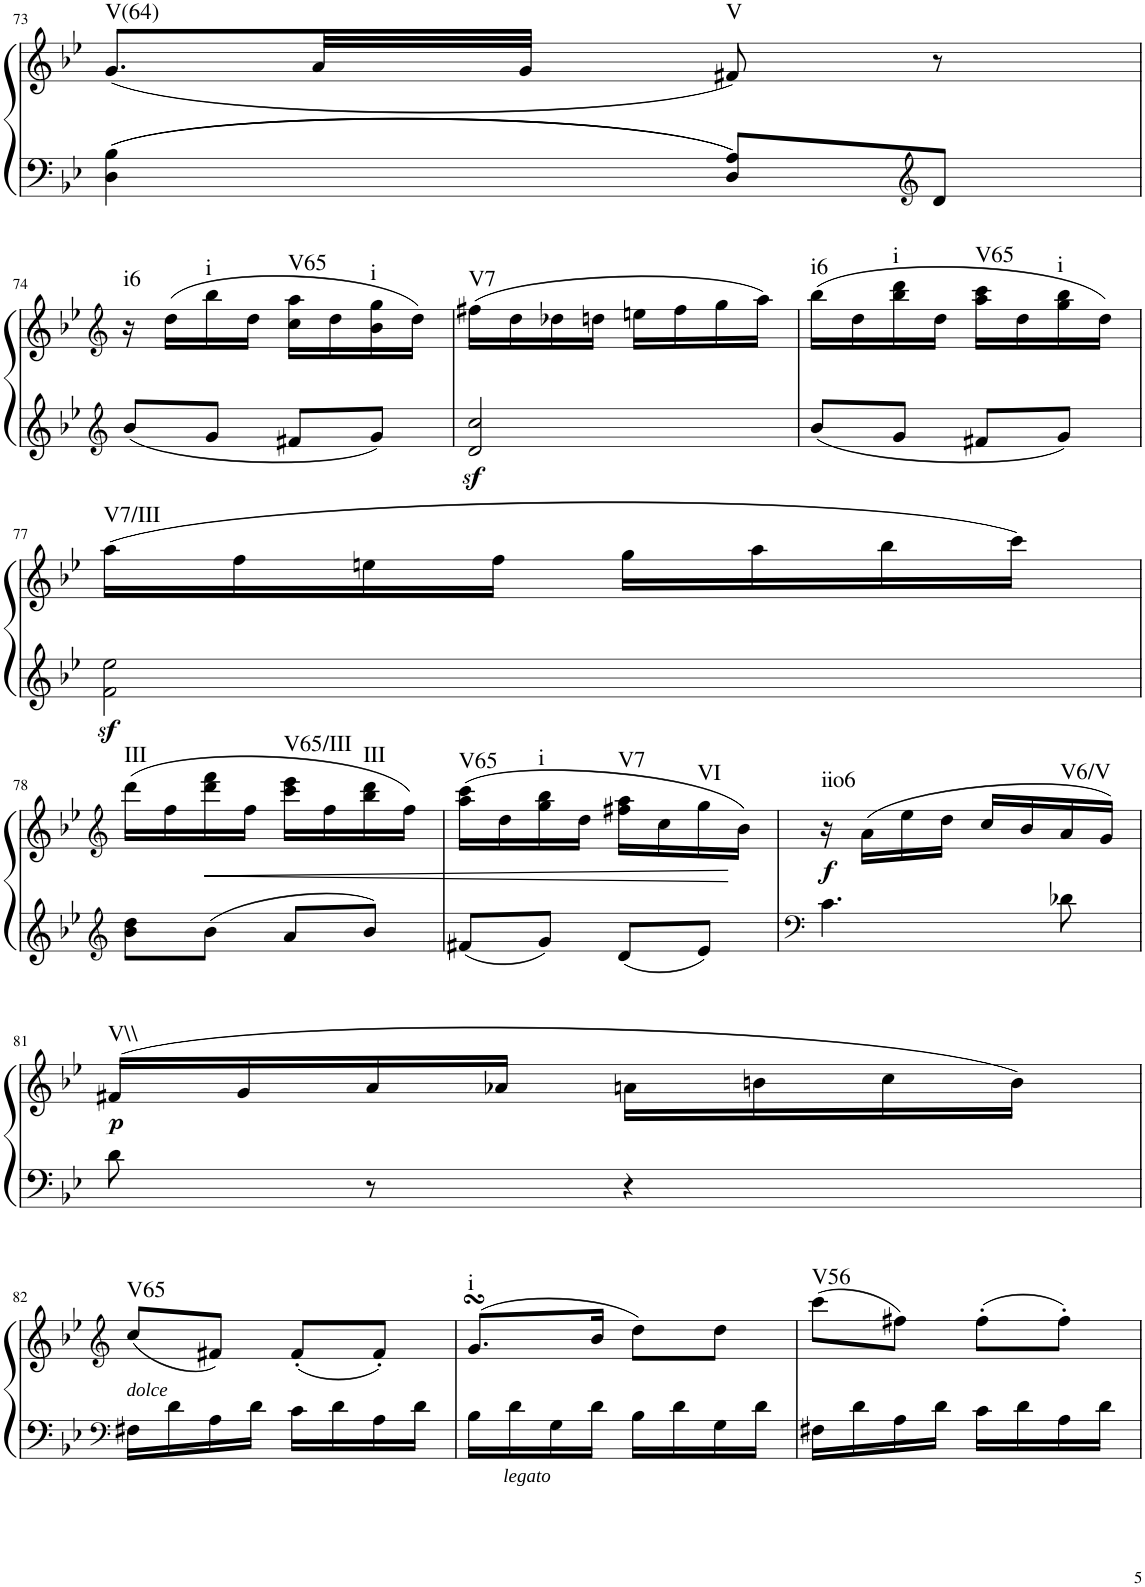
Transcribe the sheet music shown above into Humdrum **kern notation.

**kern	**kern	**dynam	**harte
*part1	*part1	*part1	*part1
*staff2	*staff1	*staff1/2	*
*I"Klavier linke Hand	*	*	*
!!LO:PB:g=z
*clefF4	*clefG2	*	*
*k[b-e-]	*k[b-e-]	*	*
*M2/4	*M2/4	*	*
=73	=73	=73	=73
!	!	!	!LO:H:kt=V(64)
4D\ 4B-\	(8.g/L	.	N
.	32a/LL	.	.
.	32g/JJJ	.	.
!	!	!	!LO:H:kt=V
8D/ 8A/L	8f#X/)	.	N
*clefG2	*	*	*
8d/J	8r	.	.
!!LO:LB:g=z
=74	=74	=74	=74
*clefG2	*clefG2	*	*
!	!	!	!LO:H:kt=i6
8b-/L	16r	.	N
.	(16dd\LL	.	.
!	!	!	!LO:H:kt=i
8g/J	16bb-\	.	N
.	16dd\JJ	.	.
!	!	!	!LO:H:kt=V65
8f#X/L	16cc\ 16aa\LL	.	N
.	16dd\	.	.
!	!	!	!LO:H:kt=i
8g/J	16b-\ 16gg\	.	N
.	16dd\JJ)	.	.
=75	=75	=75	=75
!	!	!	!LO:H:kt=V7
2d/z< 2cc/z<	(16ff#X\LL	.	N
.	16dd\	.	.
.	16dd-X\	.	.
.	16ddn\JJ	.	.
.	16een\LL	.	.
.	16ff#\	.	.
.	16gg\	.	.
.	16aa\JJ)	.	.
=76	=76	=76	=76
!	!	!	!LO:H:kt=i6
8b-/L	(16bb-\LL	.	N
.	16dd\	.	.
!	!	!	!LO:H:kt=i
8g/J	16bb-\ 16ddd\	.	N
.	16dd\JJ	.	.
!	!	!	!LO:H:kt=V65
8f#X/L	16aa\ 16ccc\LL	.	N
.	16dd\	.	.
!	!	!	!LO:H:kt=i
8g/J	16gg\ 16bb-\	.	N
.	16dd\JJ)	.	.
!!LO:LB:g=z
=77	=77	=77	=77
!	!	!	!LO:H:kt=V7/III
2f\z< 2ee-\z<	(16aa\LL	.	N
.	16ff\	.	.
.	16een\	.	.
.	16ff\JJ	.	.
.	16gg\LL	.	.
.	16aa\	.	.
.	16bb-\	.	.
.	16ccc\JJ)	.	.
!!LO:LB:g=z
=78	=78	=78	=78
*clefG2	*clefG2	*	*
!	!	!	!LO:H:kt=III
8b-\ 8dd\L	(16ddd\LL	.	N
.	16ff\	.	.
!	!	!LO:HP:b	!
8b-\J	16ddd\ 16fff\	<	.
.	16ff\JJ	.	.
!	!	!	!LO:H:kt=V65/III
8a/L	16ccc\ 16eee-\LL	.	N
.	16ff\	.	.
!	!	!	!LO:H:kt=III
8b-/J	16bb-\ 16ddd\	.	N
.	16ff\JJ)	.	.
=79	=79	=79	=79
!	!	!	!LO:H:kt=V65
8f#X/L	(16aa\ 16ccc\LL	.	N
.	16dd\	.	.
!	!	!	!LO:H:kt=i
8g/J	16gg\ 16bb-\	.	N
.	16dd\JJ	.	.
!	!	!	!LO:H:kt=V7
8d/L	16ff#X\ 16aa\LL	.	N
.	16cc\	.	.
!	!	!	!LO:H:kt=VI
8e-/J	16gg\	.	N
.	16b-\JJ)	[	.
=80	=80	=80	=80
*clefF4	*	*	*
!	!	!LO:DY:b	!LO:H:kt=iio6
4.c\	16r	f	N
.	(16a\LL	.	.
.	16ee-\	.	.
.	16dd\JJ	.	.
.	16cc/LL	.	.
.	16b-/	.	.
!	!	!	!LO:H:kt=V6/V
8d-X\	16a/	.	N
.	16g/JJ)	.	.
!!LO:LB:g=z
=81	=81	=81	=81
!	!	!LO:DY:b	!LO:H:kt=V\\
8d\	(16f#X/LL	p	N
.	16g/	.	.
8r	16a/	.	.
.	16a-X/JJ	.	.
4r	16an\LL	.	.
.	16bn\	.	.
.	16cc\	.	.
.	16b\JJ)	.	.
!!LO:LB:g=z
=82	=82	=82	=82
*clefF4	*clefG2	*	*
!	!LO:TX:b:i:t=dolce	!	!LO:H:kt=V65
16F#X\LL	(8cc/L	.	N
16d\	.	.	.
16A\	8f#X/J)	.	.
16d\JJ	.	.	.
16c\LL	(8f#'/L	.	.
16d\	.	.	.
16A\	8f#'/J)	.	.
16d\JJ	.	.	.
=83	=83	=83	=83
!	!	!	!LO:H:kt=i
16B-\LL	(8.gsSSS/L	.	N
!LO:TX:b:i:t=legato	!	!	!
16d\	.	.	.
16G\	.	.	.
16d\JJ	16b-/Jk	.	.
16B-\LL	8dd\L)	.	.
16d\	.	.	.
16G\	8dd\J	.	.
16d\JJ	.	.	.
=84	=84	=84	=84
!	!	!	!LO:H:kt=V56
16F#X\LL	(8ccc\L	.	N
16d\	.	.	.
16A\	8ff#X\J)	.	.
16d\JJ	.	.	.
16c\LL	(8ff#'\L	.	.
16d\	.	.	.
16A\	8ff#'\J)	.	.
16d\JJ	.	.	.
=	=	=	=
*-	*-	*-	*-
